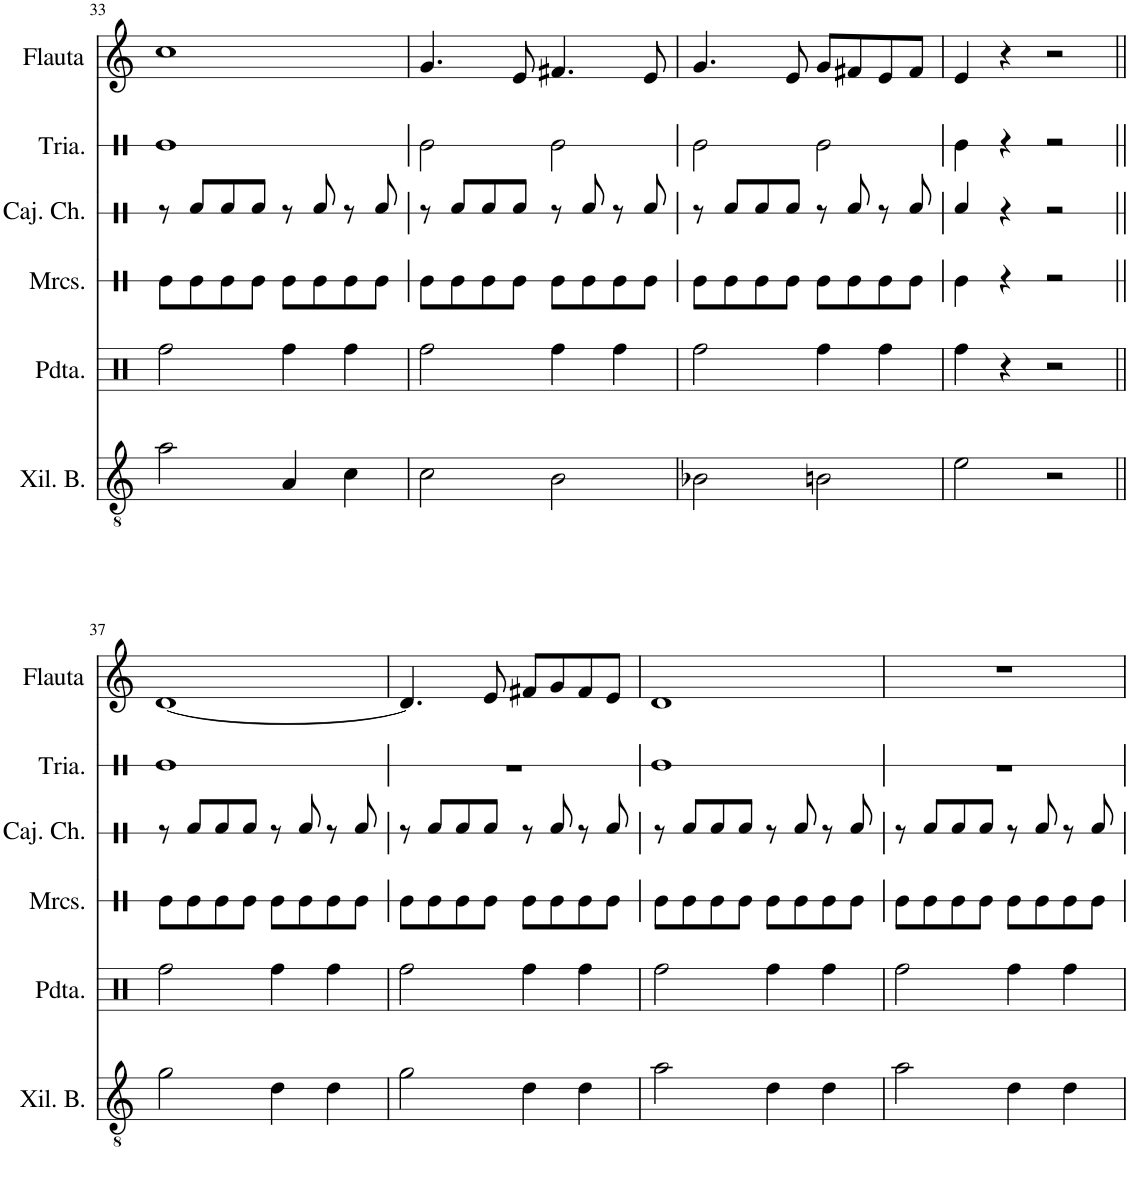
**kern	**kern	**kern	**kern	**kern	**kern
*part6	*part5	*part4	*part3	*part2	*part1
*staff6	*staff5	*staff4	*staff3	*staff2	*staff1
*I"Xilófono Bajo	*I"Pandereta	*I"Maracas	*I"Caja china	*I"Triángulo	*I"Flauta
*I'Xil. B.	*I'Pdta.	*I'Mrcs.	*I'Caj. Ch.	*	*I'Flauta
!!LO:PB:g=z
*clefGv2	*clefX	*clefX	*clefX	*clefX	*clefG2
*k[]	*k[]	*k[]	*k[]	*k[]	*k[]
*M4/4	*M4/4	*M4/4	*M4/4	*M4/4	*M4/4
=33	=33	=33	=33	=33	=33
2a\	2Rff\	8Re\L	8r	1Re	1cc
.	.	8Re\	8Rf/L	.	.
.	.	8Re\	8Rf/	.	.
.	.	8Re\J	8Rf/J	.	.
4A/	4Rff\	8Re\L	8r	.	.
.	.	8Re\	8Rf/	.	.
4c\	4Rff\	8Re\	8r	.	.
.	.	8Re\J	8Rf/	.	.
=34	=34	=34	=34	=34	=34
2c\	2Rff\	8Re\L	8r	2Re\	4.g/
.	.	8Re\	8Rf/L	.	.
.	.	8Re\	8Rf/	.	.
.	.	8Re\J	8Rf/J	.	8e/
2B\	4Rff\	8Re\L	8r	2Re\	4.f#X/
.	.	8Re\	8Rf/	.	.
.	4Rff\	8Re\	8r	.	.
.	.	8Re\J	8Rf/	.	8e/
=35	=35	=35	=35	=35	=35
2B-X\	2Rff\	8Re\L	8r	2Re\	4.g/
.	.	8Re\	8Rf/L	.	.
.	.	8Re\	8Rf/	.	.
.	.	8Re\J	8Rf/J	.	8e/
2Bn\	4Rff\	8Re\L	8r	2Re\	8g/L
.	.	8Re\	8Rf/	.	8f#X/
.	4Rff\	8Re\	8r	.	8e/
.	.	8Re\J	8Rf/	.	8f#/J
=36	=36	=36	=36	=36	=36
2e\	4Rff\	4Re\	4Rf/	4Re\	4e/
.	4r	4r	4r	4r	4r
2r	2r	2r	2r	2r	2r
!!LO:LB:g=z
=37||	=37||	=37||	=37||	=37||	=37||
2g\	2Rff\	8Re\L	8r	1Re	[1d
.	.	8Re\	8Rf/L	.	.
.	.	8Re\	8Rf/	.	.
.	.	8Re\J	8Rf/J	.	.
4d\	4Rff\	8Re\L	8r	.	.
.	.	8Re\	8Rf/	.	.
4d\	4Rff\	8Re\	8r	.	.
.	.	8Re\J	8Rf/	.	.
=38	=38	=38	=38	=38	=38
2g\	2Rff\	8Re\L	8r	1r	4.d/]
.	.	8Re\	8Rf/L	.	.
.	.	8Re\	8Rf/	.	.
.	.	8Re\J	8Rf/J	.	8e/
4d\	4Rff\	8Re\L	8r	.	8f#X/L
.	.	8Re\	8Rf/	.	8g/
4d\	4Rff\	8Re\	8r	.	8f#/
.	.	8Re\J	8Rf/	.	8e/J
=39	=39	=39	=39	=39	=39
2a\	2Rff\	8Re\L	8r	1Re	1d
.	.	8Re\	8Rf/L	.	.
.	.	8Re\	8Rf/	.	.
.	.	8Re\J	8Rf/J	.	.
4d\	4Rff\	8Re\L	8r	.	.
.	.	8Re\	8Rf/	.	.
4d\	4Rff\	8Re\	8r	.	.
.	.	8Re\J	8Rf/	.	.
=40	=40	=40	=40	=40	=40
2a\	2Rff\	8Re\L	8r	1r	1r
.	.	8Re\	8Rf/L	.	.
.	.	8Re\	8Rf/	.	.
.	.	8Re\J	8Rf/J	.	.
4d\	4Rff\	8Re\L	8r	.	.
.	.	8Re\	8Rf/	.	.
4d\	4Rff\	8Re\	8r	.	.
.	.	8Re\J	8Rf/	.	.
=	=	=	=	=	=
*-	*-	*-	*-	*-	*-
